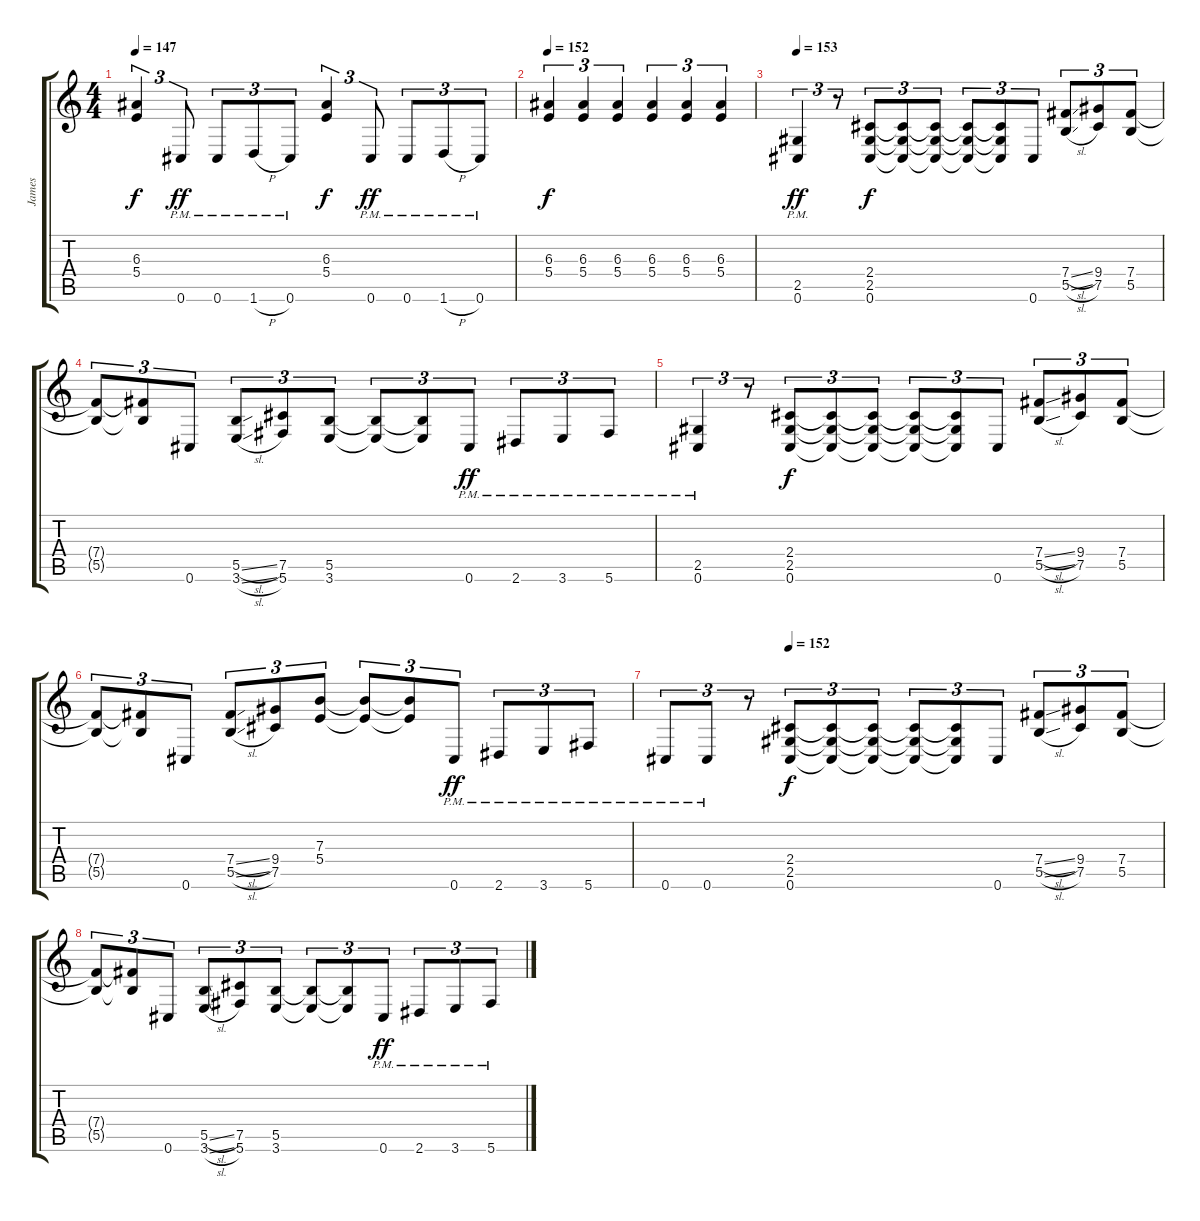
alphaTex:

\track ("James" "James") {instrument distortionguitar}
\staff {score tabs}
\tuning (Db4 Ab3 E3 B2 Gb2 Db2) {hide}
\ts (4 4)
\tempo 147
\clef g2
\ks c
(6.3 5.4).4{tu (3 2) dy f} 0.6{pm}.8{tu (3 2) dy ff} 0.6{pm}.8{tu (3 2)} 1.6{h pm}.8{tu (3 2)} 0.6{pm}.8{tu (3 2)} (6.3 5.4).4{tu (3 2) dy f} 0.6{pm}.8{tu (3 2) dy ff} 0.6{pm}.8{tu (3 2)} 1.6{h pm}.8{tu (3 2)} 0.6{pm}.8{tu (3 2)} |
\tempo 152
(6.3 5.4).4{tu (3 2) dy f} (6.3 5.4).4{tu (3 2)} (6.3 5.4).4{tu (3 2)} (6.3 5.4).4{tu (3 2)} (6.3 5.4).4{tu (3 2)} (6.3 5.4).4{tu (3 2)} |
\tempo 153
(2.5{pm} 0.6{pm}).4{tu (3 2) dy ff} r.8{tu (3 2)} (2.4 2.5 0.6).8{tu (3 2) dy f} (2.4{t} 2.5{t} 0.6{t}).8{tu (3 2)} (2.4{t} 2.5{t} 0.6{t}).8{tu (3 2)} (2.4{t} 2.5{t} 0.6{t}).8{tu (3 2)} (2.4{t} 2.5{t} 0.6{t}).8{tu (3 2)} 0.6.8{tu (3 2)} (7.4{sl} 5.5{sl}).8{tu (3 2)} (9.4 7.5).8{tu (3 2)} (7.4 5.5).8{tu (3 2)} |
(7.4{t} 5.5{t}).8{tu (3 2)} (7.4{t} 5.5{t}).8{tu (3 2)} 0.6.8{tu (3 2)} (5.5{sl} 3.6{sl}).8{tu (3 2)} (7.5 5.6).8{tu (3 2)} (5.5 3.6).8{tu (3 2)} (5.5{t} 3.6{t}).8{tu (3 2)} (5.5{t} 3.6{t}).8{tu (3 2)} 0.6{pm}.8{tu (3 2) dy ff} 2.6{pm}.8{tu (3 2)} 3.6{pm}.8{tu (3 2)} 5.6{pm}.8{tu (3 2)} |
(2.5{pm} 0.6{pm}).4{tu (3 2)} r.8{tu (3 2)} (2.4 2.5 0.6).8{tu (3 2) dy f} (2.4{t} 2.5{t} 0.6{t}).8{tu (3 2)} (2.4{t} 2.5{t} 0.6{t}).8{tu (3 2)} (2.4{t} 2.5{t} 0.6{t}).8{tu (3 2)} (2.4{t} 2.5{t} 0.6{t}).8{tu (3 2)} 0.6.8{tu (3 2)} (7.4{sl} 5.5{sl}).8{tu (3 2)} (9.4 7.5).8{tu (3 2)} (7.4 5.5).8{tu (3 2)} |
(7.4{t} 5.5{t}).8{tu (3 2)} (7.4{t} 5.5{t}).8{tu (3 2)} 0.6.8{tu (3 2)} (7.4{sl} 5.5{sl}).8{tu (3 2)} (9.4 7.5).8{tu (3 2)} (7.3 5.4).8{tu (3 2)} (7.3{t} 5.4{t}).8{tu (3 2)} (7.3{t} 5.4{t}).8{tu (3 2)} 0.6{pm}.8{tu (3 2) dy ff} 2.6{pm}.8{tu (3 2)} 3.6{pm}.8{tu (3 2)} 5.6{pm}.8{tu (3 2)} |
\tempo (152 0.25)
0.6{pm}.8{tu (3 2)} 0.6{pm}.8{tu (3 2)} r.8{tu (3 2)} (2.4 2.5 0.6).8{tu (3 2) dy f} (2.4{t} 2.5{t} 0.6{t}).8{tu (3 2)} (2.4{t} 2.5{t} 0.6{t}).8{tu (3 2)} (2.4{t} 2.5{t} 0.6{t}).8{tu (3 2)} (2.4{t} 2.5{t} 0.6{t}).8{tu (3 2)} 0.6.8{tu (3 2)} (7.4{sl} 5.5{sl}).8{tu (3 2)} (9.4 7.5).8{tu (3 2)} (7.4 5.5).8{tu (3 2)} |
(7.4{t} 5.5{t}).8{tu (3 2)} (7.4{t} 5.5{t}).8{tu (3 2)} 0.6.8{tu (3 2)} (5.5{sl} 3.6{sl}).8{tu (3 2)} (7.5 5.6).8{tu (3 2)} (5.5 3.6).8{tu (3 2)} (5.5{t} 3.6{t}).8{tu (3 2)} (5.5{t} 3.6{t}).8{tu (3 2)} 0.6{pm}.8{tu (3 2) dy ff} 2.6{pm}.8{tu (3 2)} 3.6{pm}.8{tu (3 2)} 5.6{pm}.8{tu (3 2)}
